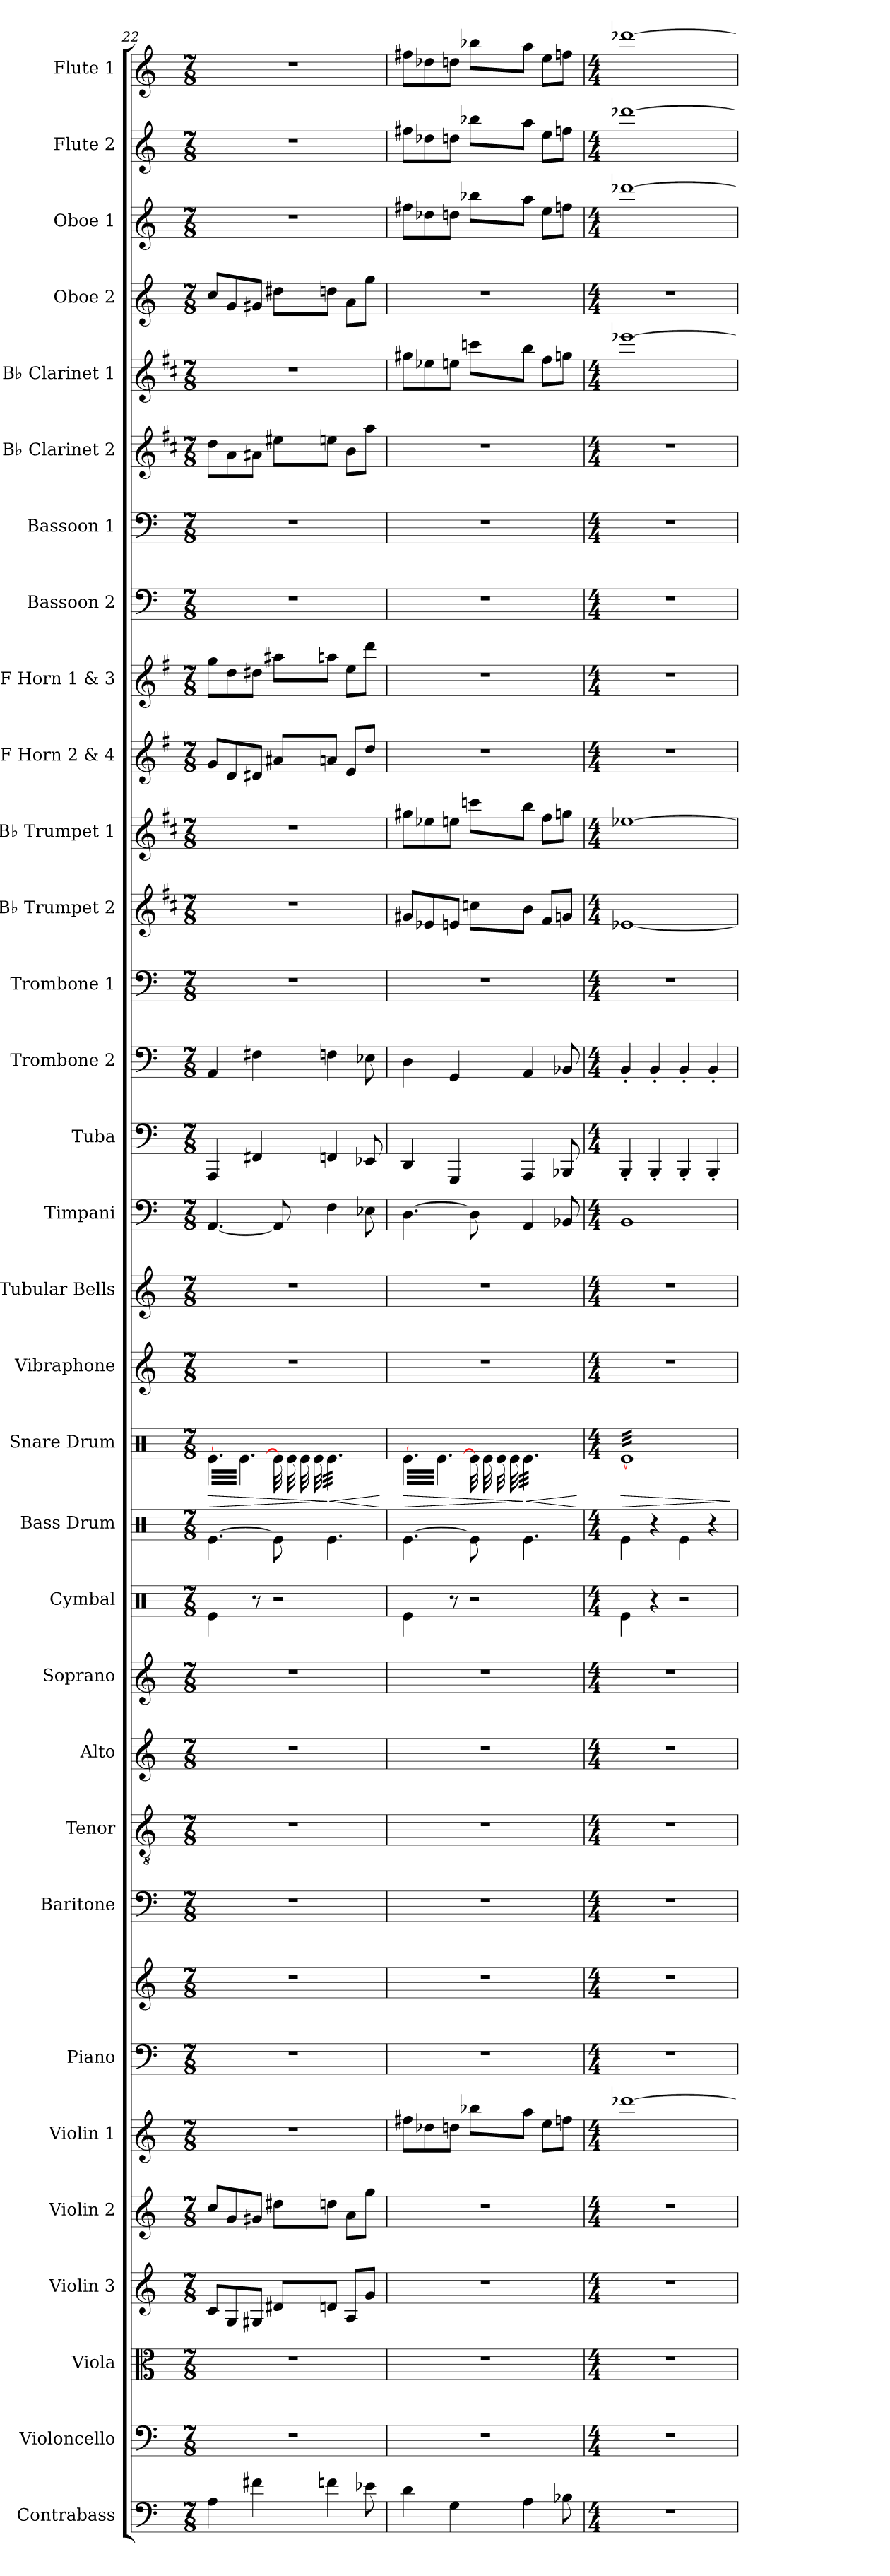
**kern	**kern	**kern	**kern	**kern	**kern	**kern	**kern	**kern	**kern	**kern	**kern	**kern	**kern	**kern	**dynam	**kern	**kern	**kern	**kern	**kern	**kern	**kern	**kern	**kern	**kern	**kern	**kern	**kern	**kern	**kern	**kern	**kern	**kern
*part32	*part31	*part30	*part29	*part28	*part27	*part26	*part26	*part25	*part24	*part23	*part22	*part21	*part20	*part19	*part19	*part18	*part17	*part16	*part15	*part14	*part13	*part12	*part11	*part10	*part9	*part8	*part7	*part6	*part5	*part4	*part3	*part2	*part1
*staff33	*staff32	*staff31	*staff30	*staff29	*staff28	*staff27	*staff26	*staff25	*staff24	*staff23	*staff22	*staff21	*staff20	*staff19	*staff19	*staff18	*staff17	*staff16	*staff15	*staff14	*staff13	*staff12	*staff11	*staff10	*staff9	*staff8	*staff7	*staff6	*staff5	*staff4	*staff3	*staff2	*staff1
*I"Contrabass	*I"Violoncello	*I"Viola	*I"Violin 3	*I"Violin 2	*I"Violin 1	*I"Piano	*	*I"Baritone	*I"Tenor	*I"Alto	*I"Soprano	*I"Cymbal	*I"Bass Drum	*I"Snare Drum	*	*I"Vibraphone	*I"Tubular Bells	*I"Timpani	*I"Tuba	*I"Trombone 2	*I"Trombone 1	*I"B♭ Trumpet 2	*I"B♭ Trumpet 1	*I"F Horn 2 &amp; 4	*I"F Horn 1 &amp; 3	*I"Bassoon 2	*I"Bassoon 1	*I"B♭ Clarinet 2	*I"B♭ Clarinet 1	*I"Oboe 2	*I"Oboe 1	*I"Flute 2	*I"Flute 1
*I'Cb.	*I'Vc.	*I'Vla.	*I'Vln. 3	*I'Vln. 2	*I'Vln. 1	*I'Pno.	*	*I'B.	*I'T.	*I'A.	*I'S.	*I'Cym.	*I'B. Dr.	*I'Sn. Dr.	*	*I'Vib.	*I'Tu. Be.	*I'Timp.	*I'Tba.	*I'Tbn. 2	*I'Tbn. 1	*I'B♭ Tpt. 2	*I'B♭ Tpt. 1	*I'F Hn. 2 4	*I'F Hn. 1 3	*I'Bsn. 2	*I'Bsn. 1	*I'B♭ Cl. 2	*I'B♭ Cl. 1	*I'Ob. 2	*I'Ob. 1	*I'Fl. 2	*I'Fl. 1
!!LO:PB:g=z
*clefF4	*clefF4	*clefC3	*clefG2	*clefG2	*clefG2	*clefF4	*clefG2	*clefF4	*clefGv2	*clefG2	*clefG2	*clefX	*clefX	*clefX	*	*clefG2	*clefG2	*clefF4	*clefF4	*clefF4	*clefF4	*clefG2	*clefG2	*clefG2	*clefG2	*clefF4	*clefF4	*clefG2	*clefG2	*clefG2	*clefG2	*clefG2	*clefG2
*ITrd7c12	*	*	*	*	*	*	*	*	*	*	*	*	*	*	*	*	*	*	*	*	*	*ITrd1c2	*ITrd1c2	*ITrd4c7	*ITrd4c7	*	*	*ITrd1c2	*ITrd1c2	*	*	*	*
*k[]	*k[]	*k[]	*k[]	*k[]	*k[]	*k[]	*k[]	*k[]	*k[]	*k[]	*k[]	*k[]	*k[]	*k[]	*	*k[]	*k[]	*k[]	*k[]	*k[]	*k[]	*k[]	*k[]	*k[]	*k[]	*k[]	*k[]	*k[]	*k[]	*k[]	*k[]	*k[]	*k[]
*M7/8	*M7/8	*M7/8	*M7/8	*M7/8	*M7/8	*M7/8	*M7/8	*M7/8	*M7/8	*M7/8	*M7/8	*M7/8	*M7/8	*M7/8	*	*M7/8	*M7/8	*M7/8	*M7/8	*M7/8	*M7/8	*M7/8	*M7/8	*M7/8	*M7/8	*M7/8	*M7/8	*M7/8	*M7/8	*M7/8	*M7/8	*M7/8	*M7/8
=22	=22	=22	=22	=22	=22	=22	=22	=22	=22	=22	=22	=22	=22	=22	=22	=22	=22	=22	=22	=22	=22	=22	=22	=22	=22	=22	=22	=22	=22	=22	=22	=22	=22
!	!	!	!	!	!	!	!	!	!	!	!	!	!	!	!LO:HP:b	!	!	!	!	!	!	!	!	!	!	!	!	!	!	!	!	!	!
*	*	*	*	*	*	*	*	*	*	*	*	*	*	*tremolo	*	*	*	*	*	*	*	*	*	*	*	*	*	*	*	*	*	*	*
4AA\	2..r	2..r	8c/L	8cc/L	2..r	2..r	2..r	2..r	2..r	2..r	2..r	4Re\	[4.Re\	[32Re\LLL	>	2..r	2..r	[4.AA/	4AAA/	4AA/	2..r	2..r	2..r	8c/L	8cc\L	2..r	2..r	8cc\L	2..r	8cc/L	2..r	2..r	2..r
.	.	.	.	.	.	.	.	.	.	.	.	.	.	32Re\	.	.	.	.	.	.	.	.	.	.	.	.	.	.	.	.	.	.	.
.	.	.	.	.	.	.	.	.	.	.	.	.	.	32Re\	.	.	.	.	.	.	.	.	.	.	.	.	.	.	.	.	.	.	.
.	.	.	.	.	.	.	.	.	.	.	.	.	.	32Re\	.	.	.	.	.	.	.	.	.	.	.	.	.	.	.	.	.	.	.
.	.	.	8G/	8g/	.	.	.	.	.	.	.	.	.	32Re\	.	.	.	.	.	.	.	.	.	8G/	8g\	.	.	8g\	.	8g/	.	.	.
.	.	.	.	.	.	.	.	.	.	.	.	.	.	32Re\	.	.	.	.	.	.	.	.	.	.	.	.	.	.	.	.	.	.	.
.	.	.	.	.	.	.	.	.	.	.	.	.	.	32Re\	.	.	.	.	.	.	.	.	.	.	.	.	.	.	.	.	.	.	.
.	.	.	.	.	.	.	.	.	.	.	.	.	.	32Re\	.	.	.	.	.	.	.	.	.	.	.	.	.	.	.	.	.	.	.
4F#X\	.	.	8G#X/J	8g#X/J	.	.	.	.	.	.	.	8r	.	32Re\	.	.	.	.	4FF#X/	4F#X\	.	.	.	8G#X/J	8g#X\J	.	.	8g#X\J	.	8g#X/J	.	.	.
.	.	.	.	.	.	.	.	.	.	.	.	.	.	32Re\	.	.	.	.	.	.	.	.	.	.	.	.	.	.	.	.	.	.	.
.	.	.	.	.	.	.	.	.	.	.	.	.	.	32Re\	.	.	.	.	.	.	.	.	.	.	.	.	.	.	.	.	.	.	.
.	.	.	.	.	.	.	.	.	.	.	.	.	.	32Re\JJJ	.	.	.	.	.	.	.	.	.	.	.	.	.	.	.	.	.	.	.
.	.	.	8d#X/L	8dd#X\L	.	.	.	.	.	.	.	2r	8Re\]	32Re\]	.	.	.	8AA/]	.	.	.	.	.	8d#X/L	8dd#X\L	.	.	8dd#X\L	.	8dd#X\L	.	.	.
.	.	.	.	.	.	.	.	.	.	.	.	.	.	32Re\	.	.	.	.	.	.	.	.	.	.	.	.	.	.	.	.	.	.	.
.	.	.	.	.	.	.	.	.	.	.	.	.	.	32Re\	.	.	.	.	.	.	.	.	.	.	.	.	.	.	.	.	.	.	.
.	.	.	.	.	.	.	.	.	.	.	.	.	.	32Re\	.	.	.	.	.	.	.	.	.	.	.	.	.	.	.	.	.	.	.
!	!	!	!	!	!	!	!	!	!	!	!	!	!	!	!LO:HP:n=1:b	!	!	!	!	!	!	!	!	!	!	!	!	!	!	!	!	!	!
4Fn\	.	.	8dn/J	8ddn\J	.	.	.	.	.	.	.	.	4.Re\	32Re\LLL	] <	.	.	4F\	4FFn/	4Fn\	.	.	.	8dn/J	8ddn\J	.	.	8ddn\J	.	8ddn\J	.	.	.
.	.	.	.	.	.	.	.	.	.	.	.	.	.	32Re\	.	.	.	.	.	.	.	.	.	.	.	.	.	.	.	.	.	.	.
.	.	.	.	.	.	.	.	.	.	.	.	.	.	32Re\	.	.	.	.	.	.	.	.	.	.	.	.	.	.	.	.	.	.	.
.	.	.	.	.	.	.	.	.	.	.	.	.	.	32Re\	.	.	.	.	.	.	.	.	.	.	.	.	.	.	.	.	.	.	.
.	.	.	8A/L	8a\L	.	.	.	.	.	.	.	.	.	32Re\	.	.	.	.	.	.	.	.	.	8A/L	8a\L	.	.	8a\L	.	8a\L	.	.	.
.	.	.	.	.	.	.	.	.	.	.	.	.	.	32Re\	.	.	.	.	.	.	.	.	.	.	.	.	.	.	.	.	.	.	.
.	.	.	.	.	.	.	.	.	.	.	.	.	.	32Re\	.	.	.	.	.	.	.	.	.	.	.	.	.	.	.	.	.	.	.
.	.	.	.	.	.	.	.	.	.	.	.	.	.	32Re\	.	.	.	.	.	.	.	.	.	.	.	.	.	.	.	.	.	.	.
8E-X\	.	.	8g/J	8gg\J	.	.	.	.	.	.	.	.	.	32Re\	.	.	.	8E-X\	8EE-X/	8E-X\	.	.	.	8g/J	8gg\J	.	.	8gg\J	.	8gg\J	.	.	.
.	.	.	.	.	.	.	.	.	.	.	.	.	.	32Re\	.	.	.	.	.	.	.	.	.	.	.	.	.	.	.	.	.	.	.
.	.	.	.	.	.	.	.	.	.	.	.	.	.	32Re\	.	.	.	.	.	.	.	.	.	.	.	.	.	.	.	.	.	.	.
.	.	.	.	.	.	.	.	.	.	.	.	.	.	32Re\JJJ	.	.	.	.	.	.	.	.	.	.	.	.	.	.	.	.	.	.	.
.	.	.	.	.	.	.	.	.	.	.	.	.	.	.	[	.	.	.	.	.	.	.	.	.	.	.	.	.	.	.	.	.	.
=23	=23	=23	=23	=23	=23	=23	=23	=23	=23	=23	=23	=23	=23	=23	=23	=23	=23	=23	=23	=23	=23	=23	=23	=23	=23	=23	=23	=23	=23	=23	=23	=23	=23
!	!	!	!	!	!	!	!	!	!	!	!	!	!	!	!LO:HP:b	!	!	!	!	!	!	!	!	!	!	!	!	!	!	!	!	!	!
4D\	2..r	2..r	2..r	2..r	8ff#X\L	2..r	2..r	2..r	2..r	2..r	2..r	4Re\	[4.Re\	[32Re\LLL	>	2..r	2..r	[4.D\	4DD/	4D\	2..r	8f#X/L	8ff#X\L	2..r	2..r	2..r	2..r	2..r	8ff#X\L	2..r	8ff#X\L	8ff#X\L	8ff#X\L
.	.	.	.	.	.	.	.	.	.	.	.	.	.	32Re\	.	.	.	.	.	.	.	.	.	.	.	.	.	.	.	.	.	.	.
.	.	.	.	.	.	.	.	.	.	.	.	.	.	32Re\	.	.	.	.	.	.	.	.	.	.	.	.	.	.	.	.	.	.	.
.	.	.	.	.	.	.	.	.	.	.	.	.	.	32Re\	.	.	.	.	.	.	.	.	.	.	.	.	.	.	.	.	.	.	.
.	.	.	.	.	8dd-X\	.	.	.	.	.	.	.	.	32Re\	.	.	.	.	.	.	.	8d-X/	8dd-X\	.	.	.	.	.	8dd-X\	.	8dd-X\	8dd-X\	8dd-X\
.	.	.	.	.	.	.	.	.	.	.	.	.	.	32Re\	.	.	.	.	.	.	.	.	.	.	.	.	.	.	.	.	.	.	.
.	.	.	.	.	.	.	.	.	.	.	.	.	.	32Re\	.	.	.	.	.	.	.	.	.	.	.	.	.	.	.	.	.	.	.
.	.	.	.	.	.	.	.	.	.	.	.	.	.	32Re\	.	.	.	.	.	.	.	.	.	.	.	.	.	.	.	.	.	.	.
4GG\	.	.	.	.	8ddn\J	.	.	.	.	.	.	8r	.	32Re\	.	.	.	.	4GGG/	4GG/	.	8dn/J	8ddn\J	.	.	.	.	.	8ddn\J	.	8ddn\J	8ddn\J	8ddn\J
.	.	.	.	.	.	.	.	.	.	.	.	.	.	32Re\	.	.	.	.	.	.	.	.	.	.	.	.	.	.	.	.	.	.	.
.	.	.	.	.	.	.	.	.	.	.	.	.	.	32Re\	.	.	.	.	.	.	.	.	.	.	.	.	.	.	.	.	.	.	.
.	.	.	.	.	.	.	.	.	.	.	.	.	.	32Re\JJJ	.	.	.	.	.	.	.	.	.	.	.	.	.	.	.	.	.	.	.
.	.	.	.	.	8bb-X\L	.	.	.	.	.	.	2r	8Re\]	32Re\]	.	.	.	8D\]	.	.	.	8b-X\L	8bb-X\L	.	.	.	.	.	8bb-X\L	.	8bb-X\L	8bb-X\L	8bb-X\L
.	.	.	.	.	.	.	.	.	.	.	.	.	.	32Re\	.	.	.	.	.	.	.	.	.	.	.	.	.	.	.	.	.	.	.
.	.	.	.	.	.	.	.	.	.	.	.	.	.	32Re\	.	.	.	.	.	.	.	.	.	.	.	.	.	.	.	.	.	.	.
.	.	.	.	.	.	.	.	.	.	.	.	.	.	32Re\	.	.	.	.	.	.	.	.	.	.	.	.	.	.	.	.	.	.	.
!	!	!	!	!	!	!	!	!	!	!	!	!	!	!	!LO:HP:n=1:b	!	!	!	!	!	!	!	!	!	!	!	!	!	!	!	!	!	!
4AA\	.	.	.	.	8aa\J	.	.	.	.	.	.	.	4.Re\	32Re\LLL	] <	.	.	4AA/	4AAA/	4AA/	.	8a\J	8aa\J	.	.	.	.	.	8aa\J	.	8aa\J	8aa\J	8aa\J
.	.	.	.	.	.	.	.	.	.	.	.	.	.	32Re\	.	.	.	.	.	.	.	.	.	.	.	.	.	.	.	.	.	.	.
.	.	.	.	.	.	.	.	.	.	.	.	.	.	32Re\	.	.	.	.	.	.	.	.	.	.	.	.	.	.	.	.	.	.	.
.	.	.	.	.	.	.	.	.	.	.	.	.	.	32Re\	.	.	.	.	.	.	.	.	.	.	.	.	.	.	.	.	.	.	.
.	.	.	.	.	8ee\L	.	.	.	.	.	.	.	.	32Re\	.	.	.	.	.	.	.	8e/L	8ee\L	.	.	.	.	.	8ee\L	.	8ee\L	8ee\L	8ee\L
.	.	.	.	.	.	.	.	.	.	.	.	.	.	32Re\	.	.	.	.	.	.	.	.	.	.	.	.	.	.	.	.	.	.	.
.	.	.	.	.	.	.	.	.	.	.	.	.	.	32Re\	.	.	.	.	.	.	.	.	.	.	.	.	.	.	.	.	.	.	.
.	.	.	.	.	.	.	.	.	.	.	.	.	.	32Re\	.	.	.	.	.	.	.	.	.	.	.	.	.	.	.	.	.	.	.
8BB-X\	.	.	.	.	8ffn\J	.	.	.	.	.	.	.	.	32Re\	.	.	.	8BB-X/	8BBB-X/	8BB-X/	.	8fn/J	8ffn\J	.	.	.	.	.	8ffn\J	.	8ffn\J	8ffn\J	8ffn\J
.	.	.	.	.	.	.	.	.	.	.	.	.	.	32Re\	.	.	.	.	.	.	.	.	.	.	.	.	.	.	.	.	.	.	.
.	.	.	.	.	.	.	.	.	.	.	.	.	.	32Re\	.	.	.	.	.	.	.	.	.	.	.	.	.	.	.	.	.	.	.
.	.	.	.	.	.	.	.	.	.	.	.	.	.	32Re\JJJ	.	.	.	.	.	.	.	.	.	.	.	.	.	.	.	.	.	.	.
.	.	.	.	.	.	.	.	.	.	.	.	.	.	.	[	.	.	.	.	.	.	.	.	.	.	.	.	.	.	.	.	.	.
=24	=24	=24	=24	=24	=24	=24	=24	=24	=24	=24	=24	=24	=24	=24	=24	=24	=24	=24	=24	=24	=24	=24	=24	=24	=24	=24	=24	=24	=24	=24	=24	=24	=24
*M4/4	*M4/4	*M4/4	*M4/4	*M4/4	*M4/4	*M4/4	*M4/4	*M4/4	*M4/4	*M4/4	*M4/4	*M4/4	*M4/4	*M4/4	*	*M4/4	*M4/4	*M4/4	*M4/4	*M4/4	*M4/4	*M4/4	*M4/4	*M4/4	*M4/4	*M4/4	*M4/4	*M4/4	*M4/4	*M4/4	*M4/4	*M4/4	*M4/4
!	!	!	!	!	!	!	!	!	!	!	!	!	!	!	!LO:HP:b	!	!	!	!	!	!	!	!	!	!	!	!	!	!	!	!	!	!
1r	1r	1r	1r	1r	[1ddd-X	1r	1r	1r	1r	1r	1r	4Re\	4Re\	[32ReLLL	>	1r	1r	1BB	4BBB'/	4BB'/	1r	[1d-X	[1dd-X	1r	1r	1r	1r	1r	[1ddd-X	1r	[1ddd-X	[1ddd-X	[1ddd-X
.	.	.	.	.	.	.	.	.	.	.	.	.	.	32Re	.	.	.	.	.	.	.	.	.	.	.	.	.	.	.	.	.	.	.
.	.	.	.	.	.	.	.	.	.	.	.	.	.	32Re	.	.	.	.	.	.	.	.	.	.	.	.	.	.	.	.	.	.	.
.	.	.	.	.	.	.	.	.	.	.	.	.	.	32Re	.	.	.	.	.	.	.	.	.	.	.	.	.	.	.	.	.	.	.
.	.	.	.	.	.	.	.	.	.	.	.	.	.	32Re	.	.	.	.	.	.	.	.	.	.	.	.	.	.	.	.	.	.	.
.	.	.	.	.	.	.	.	.	.	.	.	.	.	32Re	.	.	.	.	.	.	.	.	.	.	.	.	.	.	.	.	.	.	.
.	.	.	.	.	.	.	.	.	.	.	.	.	.	32Re	.	.	.	.	.	.	.	.	.	.	.	.	.	.	.	.	.	.	.
.	.	.	.	.	.	.	.	.	.	.	.	.	.	32Re	.	.	.	.	.	.	.	.	.	.	.	.	.	.	.	.	.	.	.
.	.	.	.	.	.	.	.	.	.	.	.	4r	4r	32Re	.	.	.	.	4BBB'/	4BB'/	.	.	.	.	.	.	.	.	.	.	.	.	.
.	.	.	.	.	.	.	.	.	.	.	.	.	.	32Re	.	.	.	.	.	.	.	.	.	.	.	.	.	.	.	.	.	.	.
.	.	.	.	.	.	.	.	.	.	.	.	.	.	32Re	.	.	.	.	.	.	.	.	.	.	.	.	.	.	.	.	.	.	.
.	.	.	.	.	.	.	.	.	.	.	.	.	.	32Re	.	.	.	.	.	.	.	.	.	.	.	.	.	.	.	.	.	.	.
.	.	.	.	.	.	.	.	.	.	.	.	.	.	32Re	.	.	.	.	.	.	.	.	.	.	.	.	.	.	.	.	.	.	.
.	.	.	.	.	.	.	.	.	.	.	.	.	.	32Re	.	.	.	.	.	.	.	.	.	.	.	.	.	.	.	.	.	.	.
.	.	.	.	.	.	.	.	.	.	.	.	.	.	32Re	.	.	.	.	.	.	.	.	.	.	.	.	.	.	.	.	.	.	.
.	.	.	.	.	.	.	.	.	.	.	.	.	.	32Re	.	.	.	.	.	.	.	.	.	.	.	.	.	.	.	.	.	.	.
.	.	.	.	.	.	.	.	.	.	.	.	2r	4Re\	32Re	.	.	.	.	4BBB'/	4BB'/	.	.	.	.	.	.	.	.	.	.	.	.	.
.	.	.	.	.	.	.	.	.	.	.	.	.	.	32Re	.	.	.	.	.	.	.	.	.	.	.	.	.	.	.	.	.	.	.
.	.	.	.	.	.	.	.	.	.	.	.	.	.	32Re	.	.	.	.	.	.	.	.	.	.	.	.	.	.	.	.	.	.	.
.	.	.	.	.	.	.	.	.	.	.	.	.	.	32Re	.	.	.	.	.	.	.	.	.	.	.	.	.	.	.	.	.	.	.
.	.	.	.	.	.	.	.	.	.	.	.	.	.	32Re	.	.	.	.	.	.	.	.	.	.	.	.	.	.	.	.	.	.	.
.	.	.	.	.	.	.	.	.	.	.	.	.	.	32Re	.	.	.	.	.	.	.	.	.	.	.	.	.	.	.	.	.	.	.
.	.	.	.	.	.	.	.	.	.	.	.	.	.	32Re	.	.	.	.	.	.	.	.	.	.	.	.	.	.	.	.	.	.	.
.	.	.	.	.	.	.	.	.	.	.	.	.	.	32Re	.	.	.	.	.	.	.	.	.	.	.	.	.	.	.	.	.	.	.
.	.	.	.	.	.	.	.	.	.	.	.	.	4r	32Re	.	.	.	.	4BBB'/	4BB'/	.	.	.	.	.	.	.	.	.	.	.	.	.
.	.	.	.	.	.	.	.	.	.	.	.	.	.	32Re	.	.	.	.	.	.	.	.	.	.	.	.	.	.	.	.	.	.	.
.	.	.	.	.	.	.	.	.	.	.	.	.	.	32Re	.	.	.	.	.	.	.	.	.	.	.	.	.	.	.	.	.	.	.
.	.	.	.	.	.	.	.	.	.	.	.	.	.	32Re	.	.	.	.	.	.	.	.	.	.	.	.	.	.	.	.	.	.	.
.	.	.	.	.	.	.	.	.	.	.	.	.	.	32Re	.	.	.	.	.	.	.	.	.	.	.	.	.	.	.	.	.	.	.
.	.	.	.	.	.	.	.	.	.	.	.	.	.	32Re	.	.	.	.	.	.	.	.	.	.	.	.	.	.	.	.	.	.	.
.	.	.	.	.	.	.	.	.	.	.	.	.	.	32Re	.	.	.	.	.	.	.	.	.	.	.	.	.	.	.	.	.	.	.
.	.	.	.	.	.	.	.	.	.	.	.	.	.	32ReJJJ	.	.	.	.	.	.	.	.	.	.	.	.	.	.	.	.	.	.	.
*	*	*	*	*	*	*	*	*	*	*	*	*	*	*Xtremolo	*	*	*	*	*	*	*	*	*	*	*	*	*	*	*	*	*	*	*
.	.	.	.	.	.	.	.	.	.	.	.	.	.	.	]	.	.	.	.	.	.	.	.	.	.	.	.	.	.	.	.	.	.
=	=	=	=	=	=	=	=	=	=	=	=	=	=	=	=	=	=	=	=	=	=	=	=	=	=	=	=	=	=	=	=	=	=
*-	*-	*-	*-	*-	*-	*-	*-	*-	*-	*-	*-	*-	*-	*-	*-	*-	*-	*-	*-	*-	*-	*-	*-	*-	*-	*-	*-	*-	*-	*-	*-	*-	*-
